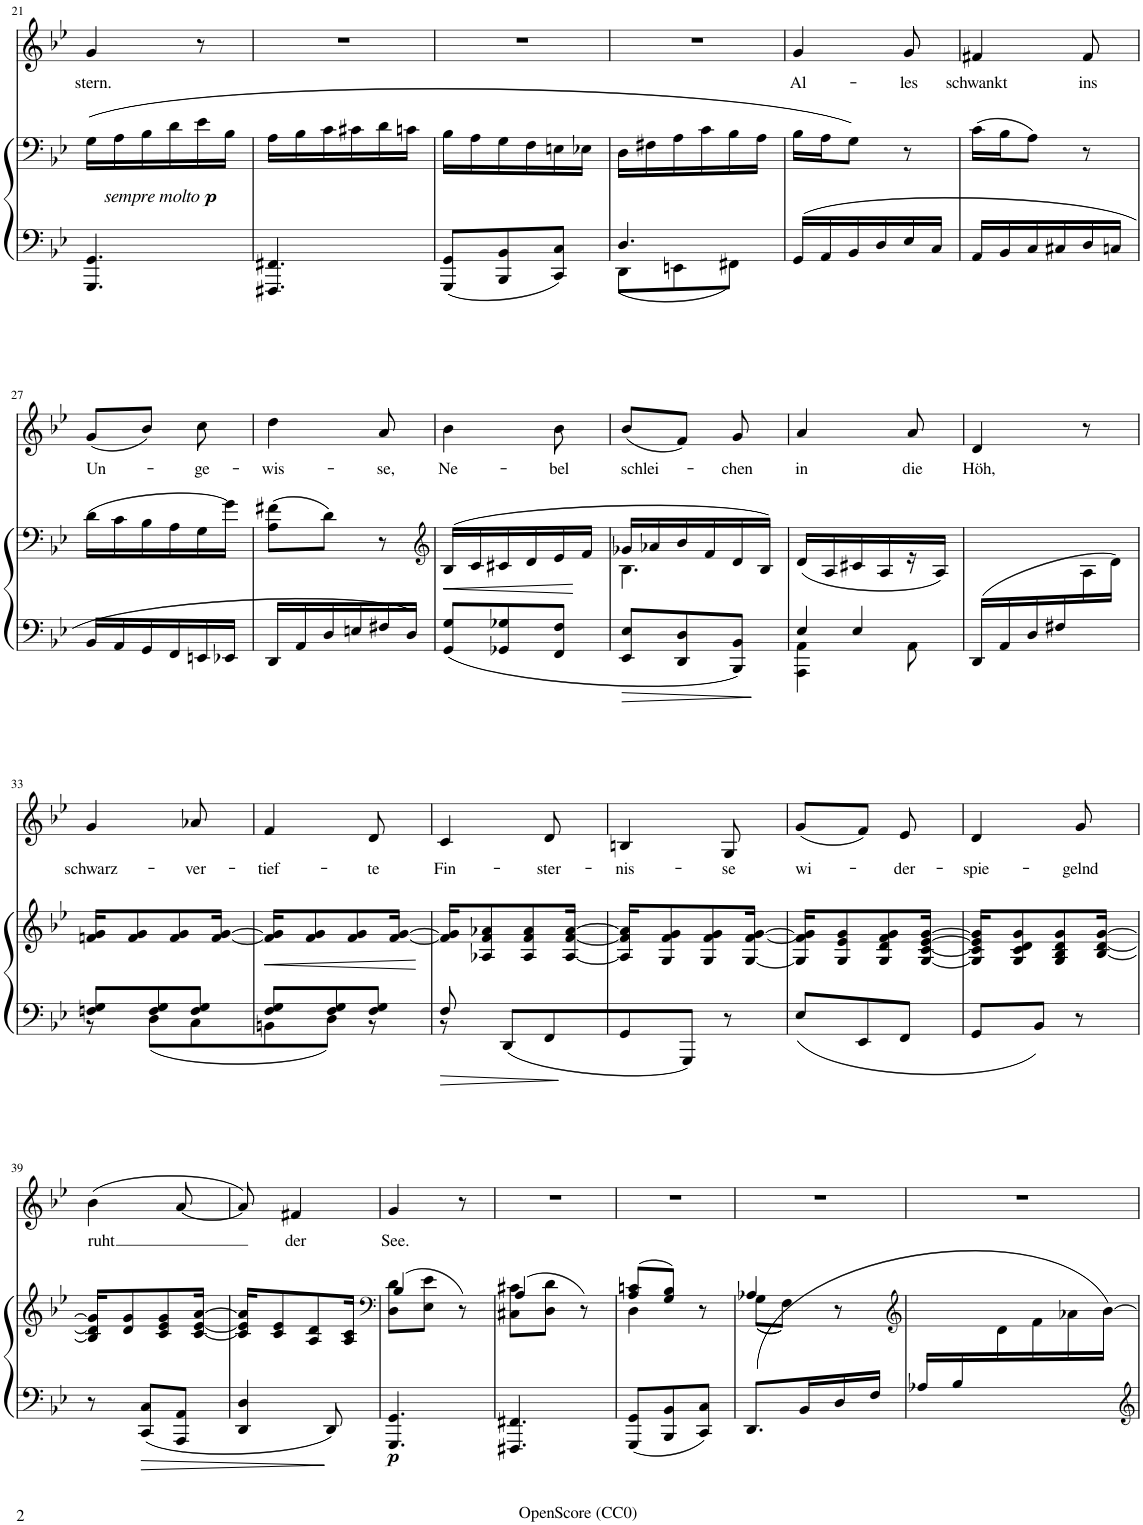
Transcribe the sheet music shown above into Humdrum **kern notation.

**kern	**kern	**dynam	**kern	**text
*part2	*part2	*part2	*part1	*part1
*staff3	*staff2	*staff2/3	*staff1	*staff1
*I"Piano	*	*	*I"Voice	*
*I'Pno	*	*	*	*
!!LO:PB:g=z
*clefF4	*clefF4	*	*clefG2	*
*k[b-e-]	*k[b-e-]	*	*k[b-e-]	*
*M3/8	*M3/8	*	*M3/8	*
=21	=21	=21	=21	=21
!	!	!	!	!LO:LY:b
4.GGG/ 4.GG/	(16G\LL	.	4g/	stern.
.	16A\	.	.	.
.	16B-\	.	.	.
.	16d\	.	.	.
!	!	!LO:DY:b	!	!
!	!	!LO:DY:n=1:b	!	!
.	16e-\	other-dynamics p	8r	.
.	16B-\JJ	.	.	.
=22	=22	=22	=22	=22
4.FFF#X/ 4.FF#X/	16A\LL	.	4.r	.
.	16B-\	.	.	.
.	16c\	.	.	.
.	16c#X\	.	.	.
.	16d\	.	.	.
.	16cn\JJ	.	.	.
=23	=23	=23	=23	=23
8GGG/ 8GG/L	16B-\LL	.	4.r	.
.	16A\	.	.	.
8BBB-/ 8BB-/	16G\	.	.	.
.	16F\	.	.	.
8CC/ 8C/J	16En\	.	.	.
.	16E-X\JJ	.	.	.
=24	=24	=24	=24	=24
*^	*	*	*	*
4.D/	8DD\L	16D\LL	.	4.r	.
.	.	16F#X\	.	.	.
.	8EEn\	16A\	.	.	.
.	.	16c\	.	.	.
.	8FF#X\J	16B-\	.	.	.
.	.	16A\JJ	.	.	.
*v	*v	*	*	*	*
=25	=25	=25	=25	=25
!	!	!	!	!LO:LY:b
16GG/LL	16B-\LL	.	4g/	Al-
16AA/	16A\J	.	.	.
16BB-/	8G\J)	.	.	.
16D/	.	.	.	.
!	!	!	!	!LO:LY:b
16E-/	8r	.	8g/	-les
16C/JJ	.	.	.	.
=26	=26	=26	=26	=26
!	!	!	!	!LO:LY:b
16AA/LL	(16c\LL	.	4f#X/	schwankt
16BB-/	16B-\J	.	.	.
16C/	8A\J)	.	.	.
16C#X/	.	.	.	.
!	!	!	!	!LO:LY:b
16D/	8r	.	8f#/	ins
16Cn/JJ	.	.	.	.
!!LO:LB:g=z
=27	=27	=27	=27	=27
!	!	!	!	!LO:LY:b
16BB-/LL	(16d\LL	.	(8g/L	Un-
16AA/	16c\	.	.	.
16GG/	16B-\	.	8b-/J)	.
16FF/	16A\	.	.	.
!	!	!	!	!LO:LY:b
16EEn/	16G\	.	8cc\	-ge-
16EE-X/JJ	16g\JJ)	.	.	.
=28	=28	=28	=28	=28
!	!	!	!	!LO:LY:b
16DD/LL	(8A\ 8f#X\L	.	4dd\	-wis-
16AA/	.	.	.	.
16D/	8d\J)	.	.	.
16En/	.	.	.	.
!	!	!	!	!LO:LY:b
16F#X/	8r	.	8a/	-se,
16D/JJ	.	.	.	.
=29	=29	=29	=29	=29
*	*clefG2	*	*	*
!	!	!LO:HP:b	!	!LO:LY:b
8GG/ 8G/L	(16B-/LL	<	4b-\	Ne-
.	16c/	[	.	.
8GG-X/ 8G-X/	16c#X/	.	.	.
.	16d/	.	.	.
!	!	!	!	!LO:LY:b
8FF/ 8F/J	16e-/	.	8b-\	-bel
.	16f/JJ	.	.	.
=30	=30	=30	=30	=30
*	*^	*	*	*
!	!	!	!	!	!LO:LY:b
8EE-/ 8E-/L	16g-X/LL	4.B-\	.	(8b-/L	schlei-
.	16a-X/	.	.	.	.
8DD/ 8D/	16b-/	.	.	8f/J)	.
.	16f/	.	.	.	.
!	!	!	!	!	!LO:LY:b
8BBB-/ 8BB-/J	16d/	.	.	8g/	-chen
.	16B-/JJ)	.	.	.	.
*	*v	*v	*	*	*
=31	=31	=31	=31	=31
*^	*	*	*	*
!	!	!	!	!	!LO:LY:b
4AAA\ 4AA\	16E-/	(16d/LL	.	4a/	in
.	16ryy	16A/	.	.	.
.	16E-/	16c#X/	.	.	.
.	8.ryy	16A/	.	.	.
!	!	!	!	!	!LO:LY:b
8AA\	.	16r	.	8a/	die
.	.	16A/JJ)	.	.	.
*v	*v	*	*	*	*
=32	=32	=32	=32	=32
*	*^	*	*	*
!	!	!	!	!	!LO:LY:b
(16DD/LL	4.ryy	4ryy	.	4d/	Höh,
16AA/	.	.	.	.	.
16D/	.	.	.	.	.
16F#X/	.	.	.	.	.
8ryy	.	16A\	.	8r	.
.	.	16d\JJ)	.	.	.
!!LO:LB:g=z
=33	=33	=33	=33	=33	=33
*^	*	*	*	*	*
!	!	!	!	!	!	!LO:LY:b
*	*	*v	*v	*	*	*
8Fn/ 8G/L	8r	16fn/ 16g/KL	.	4g/	schwarz-
.	.	8f/ 8g/	.	.	.
8F/ 8G/	8D\L	.	.	.	.
.	.	8f/ 8g/	.	.	.
!	!	!	!	!	!LO:LY:b
8F/ 8G/J	8C\	.	.	8a-X/	-ver-
.	.	[16f/ [16g/Jk	.	.	.
=34	=34	=34	=34	=34	=34
!	!	!	!LO:HP:b	!	!LO:LY:b
8F/ 8G/L	8BBn\	16f/] 16g/]KL	<	4f/	-tief-
.	.	8f/ 8g/	[	.	.
8F/ 8G/	8D\J	.	.	.	.
.	.	8f/ 8g/	.	.	.
!	!	!	!	!	!LO:LY:b
8F/ 8G/J	8r	.	.	8d/	-te
.	.	[16f/ [16g/Jk	.	.	.
=35	=35	=35	=35	=35	=35
!	!	!	!	!	!LO:LY:b
8F/	8r	16f/] 16g/]KL	.	4c/	Fin-
.	.	8A-X/ 8f/ 8a-X/	.	.	.
8DD/L	4ryy	.	.	.	.
.	.	8A-/ 8f/ 8a-/	.	.	.
!	!	!	!	!	!LO:LY:b
8FF/	.	.	.	8d/	-ster-
.	.	[16A-/ [16f/ [16a-/Jk	.	.	.
*v	*v	*	*	*	*
=36	=36	=36	=36	=36
!	!	!	!	!LO:LY:b
8GG/	16A-/] 16f/] 16a-/]KL	.	4Bn/	-nis-
.	8G/ 8f/ 8g/	.	.	.
8GGG/J	.	.	.	.
.	8G/ 8f/ 8g/	.	.	.
!	!	!	!	!LO:LY:b
8r	.	.	8G/	-se
.	[16G/ [16f/ [16g/Jk	.	.	.
=37	=37	=37	=37	=37
!	!	!	!	!LO:LY:b
8E-/L	16G/] 16f/] 16g/]KL	.	(8g/L	wi-
.	8G/ 8e-/ 8g/	.	.	.
8EE-/	.	.	8f/J)	.
.	8G/ 8d/ 8f/ 8g/	.	.	.
!	!	!	!	!LO:LY:b
8FF/J	.	.	8e-/	-der-
.	[16G/ [16c/ [16e-/ [16g/Jk	.	.	.
=38	=38	=38	=38	=38
!	!	!	!	!LO:LY:b
8GG/L	16G/] 16c/] 16e-/] 16g/]KL	.	4d/	-spie-
.	8G/ 8c/ 8d/ 8g/	.	.	.
8BB-/J	.	.	.	.
.	8G/ 8B-/ 8d/ 8g/	.	.	.
!	!	!	!	!LO:LY:b
8r	.	.	8g/	-gelnd
.	[16B-/ [16d/ [16g/Jk	.	.	.
!!LO:LB:g=z
=39	=39	=39	=39	=39
!	!	!	!	!LO:LY:b
8r	16B-/] 16d/] 16g/]KL	.	(4b-\	ruht
.	8d/ 8g/	.	.	.
8CC/ 8C/L	.	.	.	.
.	8c/ 8e-/ 8g/	.	.	.
8AAA/ 8AA/J	.	.	[8a/	.
.	[16c/ [16e-/ [16a/Jk	.	.	.
=40	=40	=40	=40	=40
4DD/ 4D/	16c/] 16e-/] 16a/]KL	.	8a/])	.
.	8c/ 8e-/	.	.	.
!	!	!	!	!LO:LY:b
.	.	.	4f#X/	der
.	8A/ 8d/	.	.	.
8DD/	.	.	.	.
.	16A/ 16c/Jk	.	.	.
=41	=41	=41	=41	=41
*	*clefF4	*	*	*
*	*^	*	*	*
!	!	!	!LO:DY:b=2	!	!LO:LY:b
4.GGG/ 4.GG/	(4B-/	8D\ 8d\L	p	4g/	See.
.	.	8E-\ 8e-\J	.	.	.
.	8r)	8ryy	.	8r	.
=42	=42	=42	=42	=42	=42
4.FFF#X/ 4.FF#X/	(4A/	8C#X\ 8c#X\L	.	4.r	.
.	.	8D\ 8d\J	.	.	.
.	8r)	8ryy	.	.	.
=43	=43	=43	=43	=43	=43
8GGG/ 8GG/L	(8A/ 8cn/L	4D\	.	4.r	.
8BBB-/ 8BB-/	8G/ 8B-/J)	.	.	.	.
8CC/ 8C/J	8r	8ryy	.	.	.
=44	=44	=44	=44	=44	=44
(8.DD/L	4A-X/	((8G\L	.	4.r	.
.	.	8F\J))	.	.	.
16BB-/L	.	.	.	.	.
16D/	8r	8ryy	.	.	.
16F/JJ	.	.	.	.	.
=45	=45	=45	=45	=45	=45
*	*clefG2	*	*	*	*
16A-X/LL	4.ryy	8ryy	.	4.r	.
16B-/	.	.	.	.	.
4ryy	.	16d\	.	.	.
.	.	16f\	.	.	.
.	.	16a-X\	.	.	.
.	.	[16b-\JJ)	.	.	.
*	*v	*v	*	*	*
=	=	=	=	=
*-	*-	*-	*-	*-
